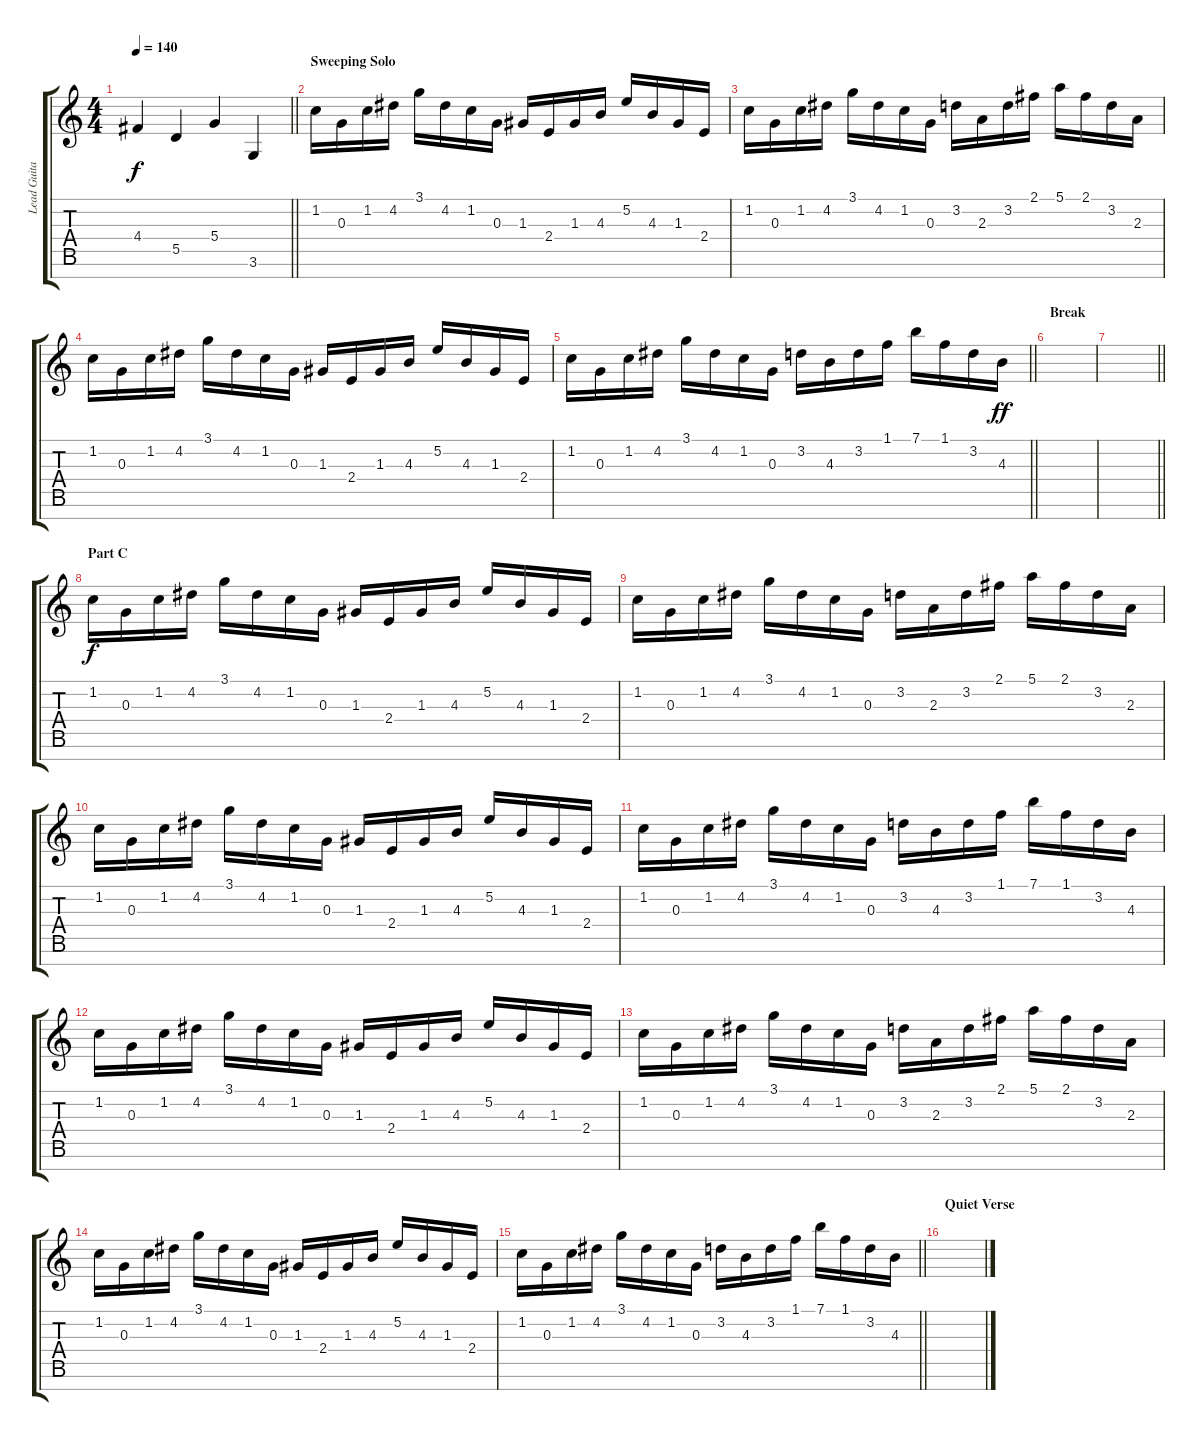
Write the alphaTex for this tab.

\track ("Lead Guitar" "Lead Guita") {instrument distortionguitar}
\staff {score tabs}
\tuning (E4 B3 G3 D3 A2 E2 B1) {hide}
\ts (4 4)
\tempo 140
\clef g2
\barLineRight lightlight
\ks c
4.4.4{dy f} 5.5.4 5.4.4 3.6.4 |
\section ("" "Sweeping Solo")
1.2.16 0.3.16 1.2.16 4.2.16 3.1.16 4.2.16 1.2.16 0.3.16 1.3.16 2.4.16 1.3.16 4.3.16 5.2.16 4.3.16 1.3.16 2.4.16 |
1.2.16 0.3.16 1.2.16 4.2.16 3.1.16 4.2.16 1.2.16 0.3.16 3.2.16 2.3.16 3.2.16 2.1.16 5.1.16 2.1.16 3.2.16 2.3.16 |
1.2.16 0.3.16 1.2.16 4.2.16 3.1.16 4.2.16 1.2.16 0.3.16 1.3.16 2.4.16 1.3.16 4.3.16 5.2.16 4.3.16 1.3.16 2.4.16 |
\barLineRight lightlight
1.2.16 0.3.16 1.2.16 4.2.16 3.1.16 4.2.16 1.2.16 0.3.16 3.2.16 4.3.16 3.2.16 1.1.16 7.1.16 1.1.16 3.2.16 4.3.16{dy ff} |
\section ("" "Break")
|
\barLineRight lightlight
|
\section ("" "Part C")
1.2.16{dy f} 0.3.16 1.2.16 4.2.16 3.1.16 4.2.16 1.2.16 0.3.16 1.3.16 2.4.16 1.3.16 4.3.16 5.2.16 4.3.16 1.3.16 2.4.16 |
1.2.16 0.3.16 1.2.16 4.2.16 3.1.16 4.2.16 1.2.16 0.3.16 3.2.16 2.3.16 3.2.16 2.1.16 5.1.16 2.1.16 3.2.16 2.3.16 |
1.2.16 0.3.16 1.2.16 4.2.16 3.1.16 4.2.16 1.2.16 0.3.16 1.3.16 2.4.16 1.3.16 4.3.16 5.2.16 4.3.16 1.3.16 2.4.16 |
1.2.16 0.3.16 1.2.16 4.2.16 3.1.16 4.2.16 1.2.16 0.3.16 3.2.16 4.3.16 3.2.16 1.1.16 7.1.16 1.1.16 3.2.16 4.3.16 |
1.2.16 0.3.16 1.2.16 4.2.16 3.1.16 4.2.16 1.2.16 0.3.16 1.3.16 2.4.16 1.3.16 4.3.16 5.2.16 4.3.16 1.3.16 2.4.16 |
1.2.16 0.3.16 1.2.16 4.2.16 3.1.16 4.2.16 1.2.16 0.3.16 3.2.16 2.3.16 3.2.16 2.1.16 5.1.16 2.1.16 3.2.16 2.3.16 |
1.2.16 0.3.16 1.2.16 4.2.16 3.1.16 4.2.16 1.2.16 0.3.16 1.3.16 2.4.16 1.3.16 4.3.16 5.2.16 4.3.16 1.3.16 2.4.16 |
\barLineRight lightlight
1.2.16 0.3.16 1.2.16 4.2.16 3.1.16 4.2.16 1.2.16 0.3.16 3.2.16 4.3.16 3.2.16 1.1.16 7.1.16 1.1.16 3.2.16 4.3.16 |
\section ("" "Quiet Verse")
